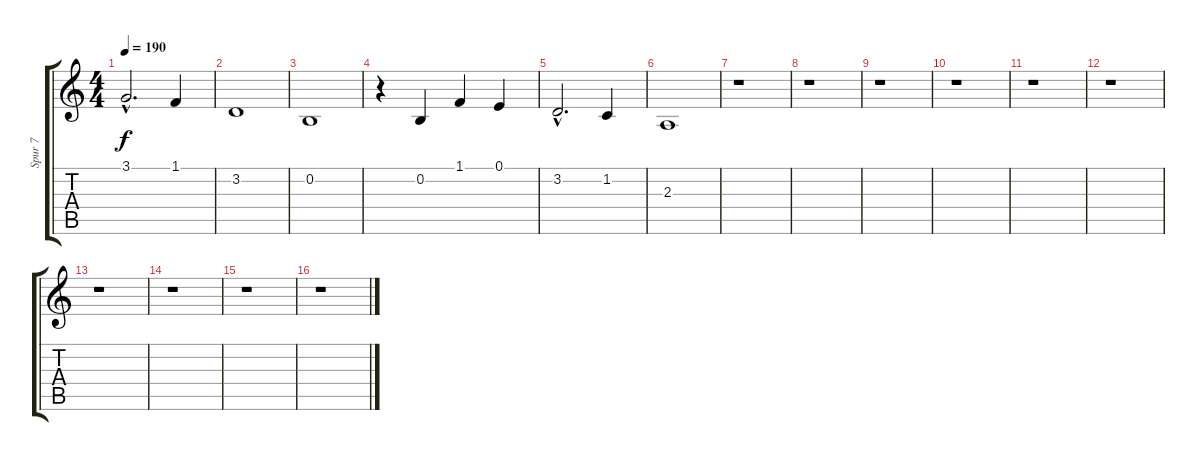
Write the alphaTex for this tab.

\track ("Spur 7" "Spur 7") {instrument choiraahs}
\staff {score tabs}
\tuning (E4 B3 G3 D3 A2 E2) {hide}
\ts (4 4)
\tempo 190
\clef g2
\ks c
3.1{hac}.2{d dy f} 1.1.4 |
3.2.1 |
0.2.1 |
r.4 0.2.4 1.1.4 0.1.4 |
3.2{hac}.2{d} 1.2.4 |
2.3.1 |
r.1 |
r.1 |
r.1 |
r.1 |
r.1 |
r.1 |
r.1 |
r.1 |
r.1 |
r.1
